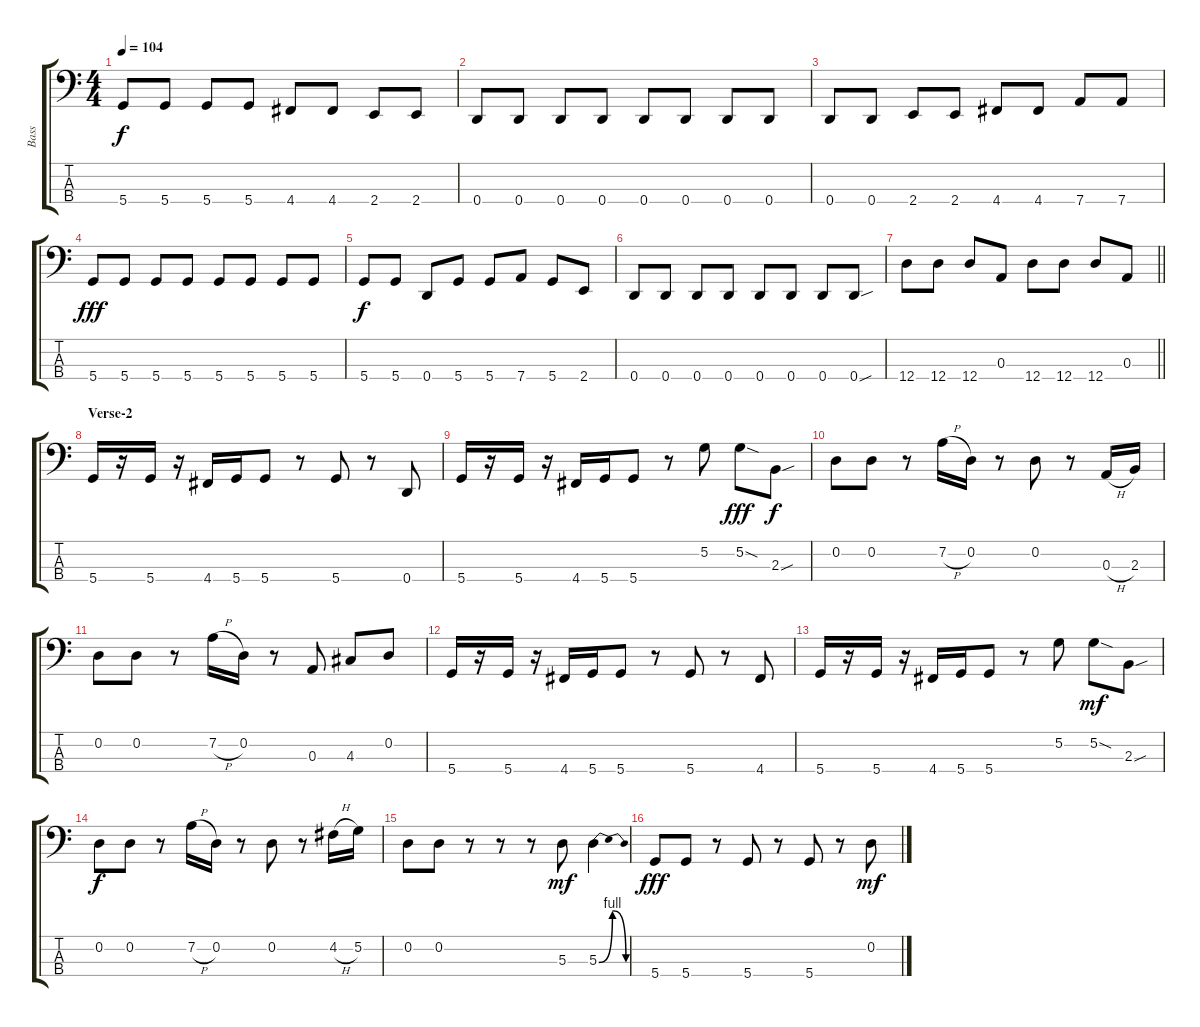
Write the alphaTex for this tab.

\track ("Bass" "Bass") {instrument electricbassfinger}
\staff {score tabs}
\tuning (G2 D2 A1 D1) {hide}
\ts (4 4)
\tempo 104
\clef f4
\ks c
5.4.8{dy f} 5.4.8 5.4.8 5.4.8 4.4.8 4.4.8 2.4.8 2.4.8 |
0.4.8 0.4.8 0.4.8 0.4.8 0.4.8 0.4.8 0.4.8 0.4.8 |
0.4.8 0.4.8 2.4.8 2.4.8 4.4.8 4.4.8 7.4.8 7.4.8 |
5.4.8{dy fff} 5.4.8 5.4.8 5.4.8 5.4.8 5.4.8 5.4.8 5.4.8 |
5.4.8{dy f} 5.4.8 0.4.8 5.4.8 5.4.8 7.4.8 5.4.8 2.4.8 |
0.4.8 0.4.8 0.4.8 0.4.8 0.4.8 0.4.8 0.4.8 0.4{sou}.8 |
\barLineRight lightlight
12.4.8 12.4.8 12.4.8 0.3.8 12.4.8 12.4.8 12.4.8 0.3.8 |
\section ("" "Verse-2")
5.4.16 r.16 5.4.16 r.16 4.4.16 5.4.16 5.4.8 r.8 5.4.8 r.8 0.4.8 |
5.4.16 r.16 5.4.16 r.16 4.4.16 5.4.16 5.4.8 r.8 5.2.8 5.2{sod}.8{dy fff} 2.3{sou}.8{dy f} |
0.2.8 0.2.8 r.8 7.2{h}.16 0.2.16 r.8 0.2.8 r.8 0.3{h}.16 2.3.16 |
0.2.8 0.2.8 r.8 7.2{h}.16 0.2.16 r.8 0.3.8 4.3.8 0.2.8 |
5.4.16 r.16 5.4.16 r.16 4.4.16 5.4.16 5.4.8 r.8 5.4.8 r.8 4.4.8 |
5.4.16 r.16 5.4.16 r.16 4.4.16 5.4.16 5.4.8 r.8 5.2.8 5.2{sod}.8{dy mf} 2.3{sou}.8 |
0.2.8{dy f} 0.2.8 r.8 7.2{h}.16 0.2.16 r.8 0.2.8 r.8 4.2{h}.16 5.2.16 |
0.2.8 0.2.8 r.8 r.8 r.8 5.3.8{dy mf} 5.3{be (bendrelease 0 0 15 4 35 4 60 0)}.4 |
5.4.8{dy fff} 5.4.8 r.8 5.4.8 r.8 5.4.8 r.8 0.2.8{dy mf}
